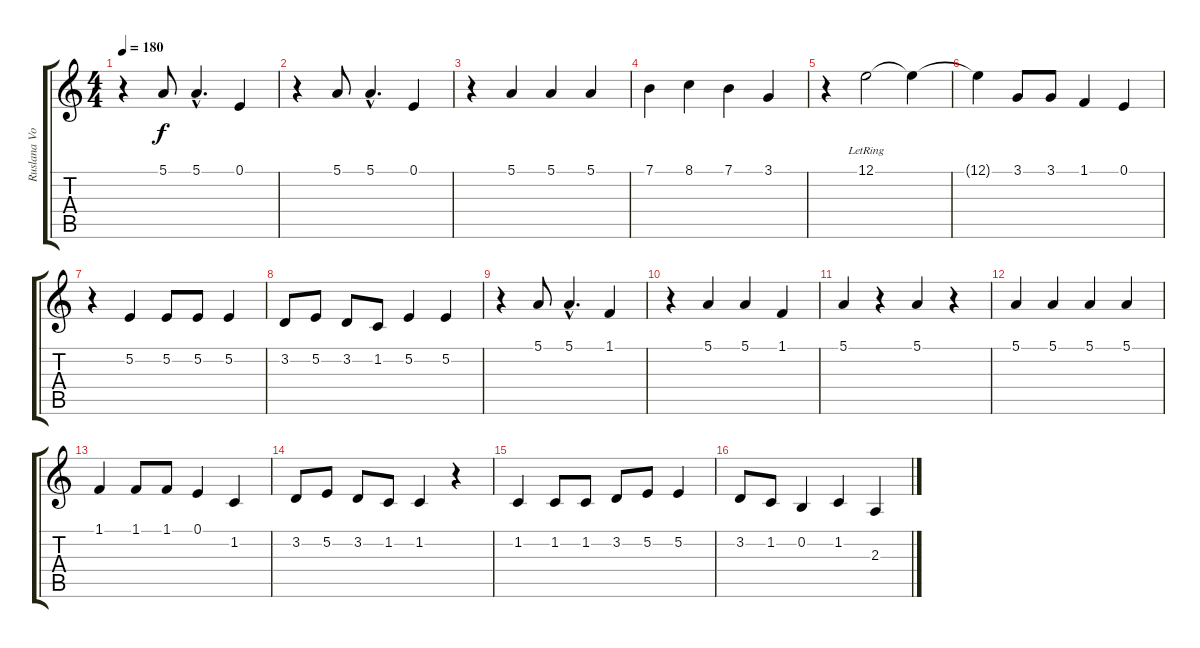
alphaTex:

\track ("Ruslana Vocals" "Ruslana Vo") {instrument accordion}
\staff {score tabs}
\tuning (E4 B3 G3 D3 A2 E2) {hide}
\ts (4 4)
\tempo 180
\clef g2
\ks c
r.4{dy f} 5.1.8 5.1{hac}.4{d} 0.1.4 |
r.4 5.1.8 5.1{hac}.4{d} 0.1.4 |
r.4 5.1.4 5.1.4 5.1.4 |
7.1.4 8.1.4 7.1.4 3.1.4 |
r.4 12.1{lr}.2 12.1{t}.4 |
12.1{t}.4 3.1.8 3.1.8 1.1.4 0.1.4 |
r.4 5.2.4 5.2.8 5.2.8 5.2.4 |
3.2.8 5.2.8 3.2.8 1.2.8 5.2.4 5.2.4 |
r.4 5.1.8 5.1{hac}.4{d} 1.1.4 |
r.4 5.1.4 5.1.4 1.1.4 |
5.1.4 r.4 5.1.4 r.4 |
5.1.4 5.1.4 5.1.4 5.1.4 |
1.1.4 1.1.8 1.1.8 0.1.4 1.2.4 |
3.2.8 5.2.8 3.2.8 1.2.8 1.2.4 r.4 |
1.2.4 1.2.8 1.2.8 3.2.8 5.2.8 5.2.4 |
3.2.8 1.2.8 0.2.4 1.2.4 2.3.4
